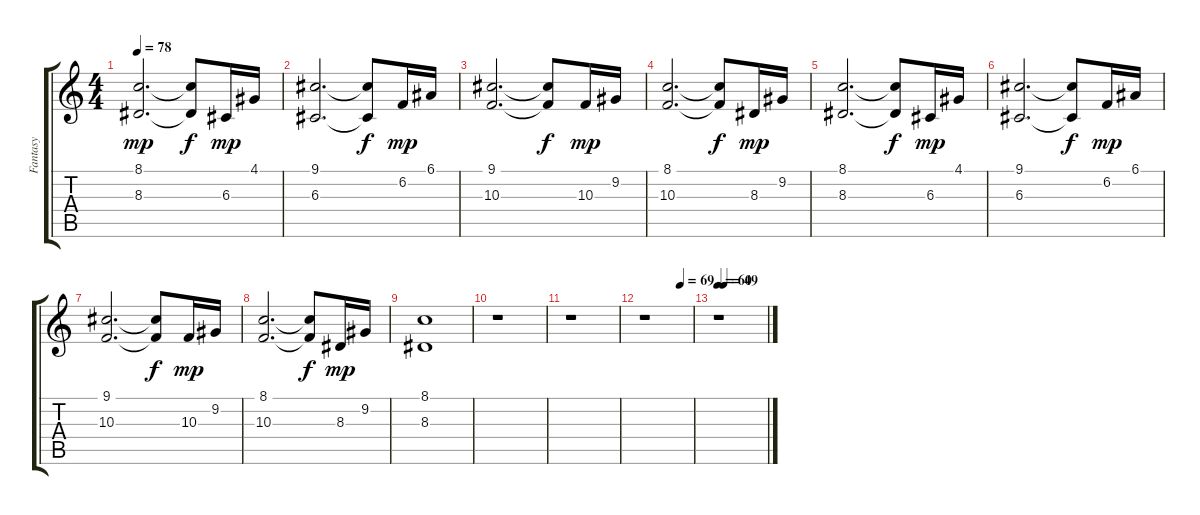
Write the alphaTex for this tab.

\track ("Fantasy" "Fantasy") {instrument pad2warm}
\staff {score tabs}
\tuning (E4 B3 G3 D3 A2 E2) {hide}
\ts (4 4)
\tempo 78
\clef g2
\ks c
(8.1 8.3).2{d dy mp} (8.1{t} 8.3{t}).8{dy f} 6.3.16{dy mp} 4.1.16 |
(9.1 6.3).2{d} (9.1{t} 6.3{t}).8{dy f} 6.2.16{dy mp} 6.1.16 |
(9.1 10.3).2{d} (9.1{t} 10.3{t}).8{dy f} 10.3.16{dy mp} 9.2.16 |
(8.1 10.3).2{d} (8.1{t} 10.3{t}).8{dy f} 8.3.16{dy mp} 9.2.16 |
(8.1 8.3).2{d} (8.1{t} 8.3{t}).8{dy f} 6.3.16{dy mp} 4.1.16 |
(9.1 6.3).2{d} (9.1{t} 6.3{t}).8{dy f} 6.2.16{dy mp} 6.1.16 |
(9.1 10.3).2{d} (9.1{t} 10.3{t}).8{dy f} 10.3.16{dy mp} 9.2.16 |
(8.1 10.3).2{d} (8.1{t} 10.3{t}).8{dy f} 8.3.16{dy mp} 9.2.16 |
(8.1 8.3).1 |
r.1 |
r.1 |
\tempo (69 0.75)
r.1 |
\tempo 60
\tempo (49 0.125)
r.1
